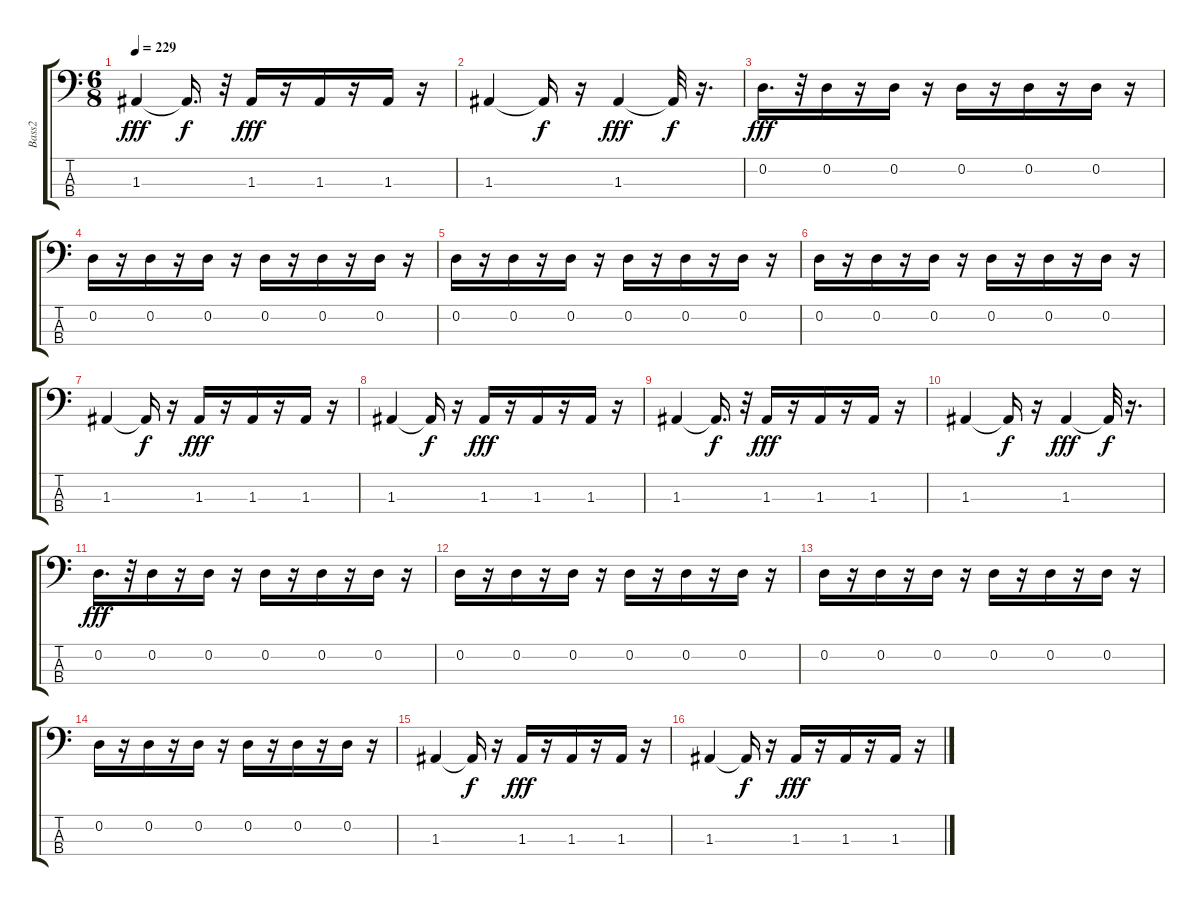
\track ("Bass2" "Bass2") {instrument electricbassfinger}
\staff {score tabs}
\tuning (G2 D2 A1 E1) {hide}
\ts (6 8)
\tempo 229
\clef f4
\ks c
1.3.4{dy fff} 1.3{t}.16{d dy f} r.32 1.3.16{dy fff} r.16 1.3.16 r.16 1.3.16 r.16 |
1.3.4 1.3{t}.16{dy f} r.16 1.3.4{dy fff} 1.3{t}.32{dy f} r.16{d} |
0.2.16{d dy fff} r.32 0.2.16 r.16 0.2.16 r.16 0.2.16 r.16 0.2.16 r.16 0.2.16 r.16 |
0.2.16 r.16 0.2.16 r.16 0.2.16 r.16 0.2.16 r.16 0.2.16 r.16 0.2.16 r.16 |
0.2.16 r.16 0.2.16 r.16 0.2.16 r.16 0.2.16 r.16 0.2.16 r.16 0.2.16 r.16 |
0.2.16 r.16 0.2.16 r.16 0.2.16 r.16 0.2.16 r.16 0.2.16 r.16 0.2.16 r.16 |
1.3.4 1.3{t}.16{dy f} r.16 1.3.16{dy fff} r.16 1.3.16 r.16 1.3.16 r.16 |
1.3.4 1.3{t}.16{dy f} r.16 1.3.16{dy fff} r.16 1.3.16 r.16 1.3.16 r.16 |
1.3.4 1.3{t}.16{d dy f} r.32 1.3.16{dy fff} r.16 1.3.16 r.16 1.3.16 r.16 |
1.3.4 1.3{t}.16{dy f} r.16 1.3.4{dy fff} 1.3{t}.32{dy f} r.16{d} |
0.2.16{d dy fff} r.32 0.2.16 r.16 0.2.16 r.16 0.2.16 r.16 0.2.16 r.16 0.2.16 r.16 |
0.2.16 r.16 0.2.16 r.16 0.2.16 r.16 0.2.16 r.16 0.2.16 r.16 0.2.16 r.16 |
0.2.16 r.16 0.2.16 r.16 0.2.16 r.16 0.2.16 r.16 0.2.16 r.16 0.2.16 r.16 |
0.2.16 r.16 0.2.16 r.16 0.2.16 r.16 0.2.16 r.16 0.2.16 r.16 0.2.16 r.16 |
1.3.4 1.3{t}.16{dy f} r.16 1.3.16{dy fff} r.16 1.3.16 r.16 1.3.16 r.16 |
1.3.4 1.3{t}.16{dy f} r.16 1.3.16{dy fff} r.16 1.3.16 r.16 1.3.16 r.16
